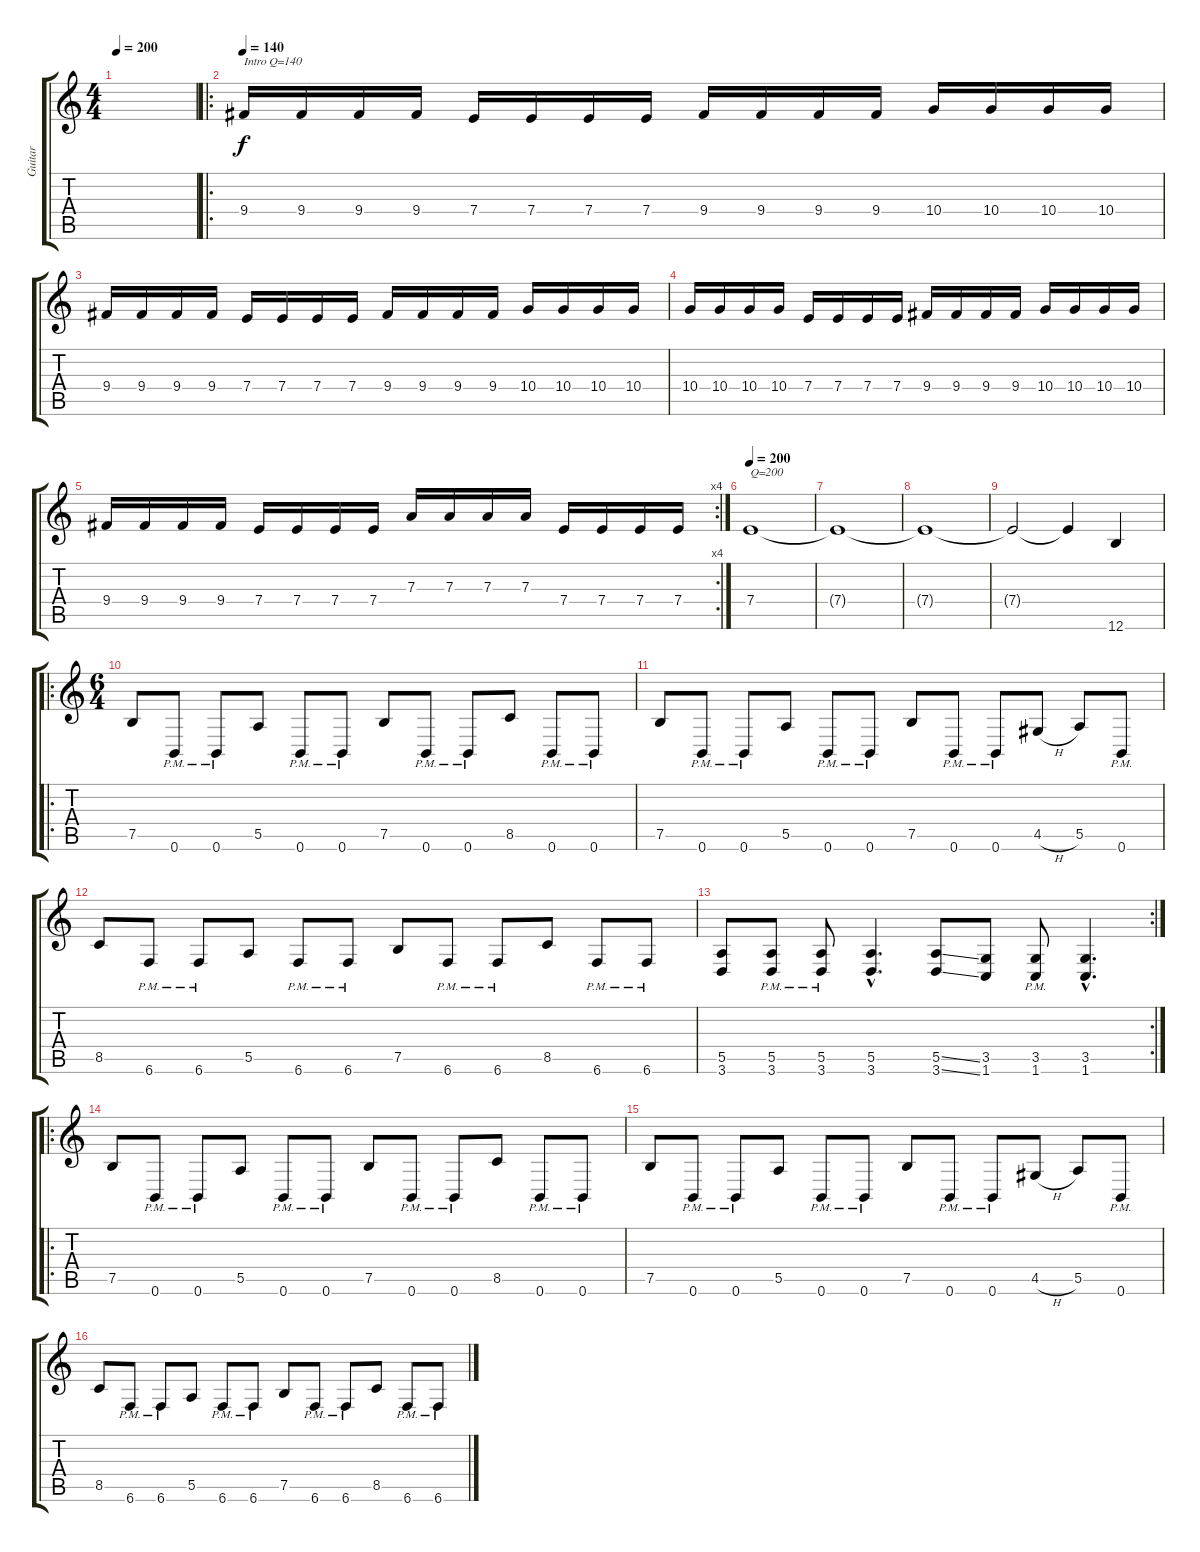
\track ("Guitar" "Guitar") {instrument acousticguitarsteel}
\staff {score tabs}
\tuning (B3 Gb3 D3 A2 E2 B1) {hide}
\ts (4 4)
\tempo 200
\clef g2
\ks c
|
\ro
\tempo 140
9.4.16{txt "Intro Q=140"} 9.4.16 9.4.16 9.4.16 7.4.16 7.4.16 7.4.16 7.4.16 9.4.16 9.4.16 9.4.16 9.4.16 10.4.16 10.4.16 10.4.16 10.4.16 |
9.4.16 9.4.16 9.4.16 9.4.16 7.4.16 7.4.16 7.4.16 7.4.16 9.4.16 9.4.16 9.4.16 9.4.16 10.4.16 10.4.16 10.4.16 10.4.16 |
10.4.16 10.4.16 10.4.16 10.4.16 7.4.16 7.4.16 7.4.16 7.4.16 9.4.16 9.4.16 9.4.16 9.4.16 10.4.16 10.4.16 10.4.16 10.4.16 |
\rc 4
9.4.16 9.4.16 9.4.16 9.4.16 7.4.16 7.4.16 7.4.16 7.4.16 7.3.16 7.3.16 7.3.16 7.3.16 7.4.16 7.4.16 7.4.16 7.4.16 |
\tempo 200
7.4.1{txt "Q=200"} |
7.4{t}.1 |
7.4{t}.1 |
7.4{t}.2 7.4{t}.4 12.6.4 |
\ro
\ts (6 4)
7.5.8 0.6{pm}.8 0.6{pm}.8 5.5.8 0.6{pm}.8 0.6{pm}.8 7.5.8 0.6{pm}.8 0.6{pm}.8 8.5.8 0.6{pm}.8 0.6{pm}.8 |
7.5.8 0.6{pm}.8 0.6{pm}.8 5.5.8 0.6{pm}.8 0.6{pm}.8 7.5.8 0.6{pm}.8 0.6{pm}.8 4.5{h}.8 5.5.8 0.6{pm}.8 |
8.5.8 6.6{pm}.8 6.6{pm}.8 5.5.8 6.6{pm}.8 6.6{pm}.8 7.5.8 6.6{pm}.8 6.6{pm}.8 8.5.8 6.6{pm}.8 6.6{pm}.8 |
\rc 2
(5.5 3.6).8 (5.5{pm} 3.6{pm}).8 (5.5{pm} 3.6{pm}).8 (5.5{hac} 3.6{hac}).4{d} (5.5{ss} 3.6{ss}).8 (3.5 1.6).8 (3.5{pm} 1.6{pm}).8 (3.5{hac} 1.6{hac}).4{d} |
\ro
7.5.8 0.6{pm}.8 0.6{pm}.8 5.5.8 0.6{pm}.8 0.6{pm}.8 7.5.8 0.6{pm}.8 0.6{pm}.8 8.5.8 0.6{pm}.8 0.6{pm}.8 |
7.5.8 0.6{pm}.8 0.6{pm}.8 5.5.8 0.6{pm}.8 0.6{pm}.8 7.5.8 0.6{pm}.8 0.6{pm}.8 4.5{h}.8 5.5.8 0.6{pm}.8 |
8.5.8 6.6{pm}.8 6.6{pm}.8 5.5.8 6.6{pm}.8 6.6{pm}.8 7.5.8 6.6{pm}.8 6.6{pm}.8 8.5.8 6.6{pm}.8 6.6{pm}.8
